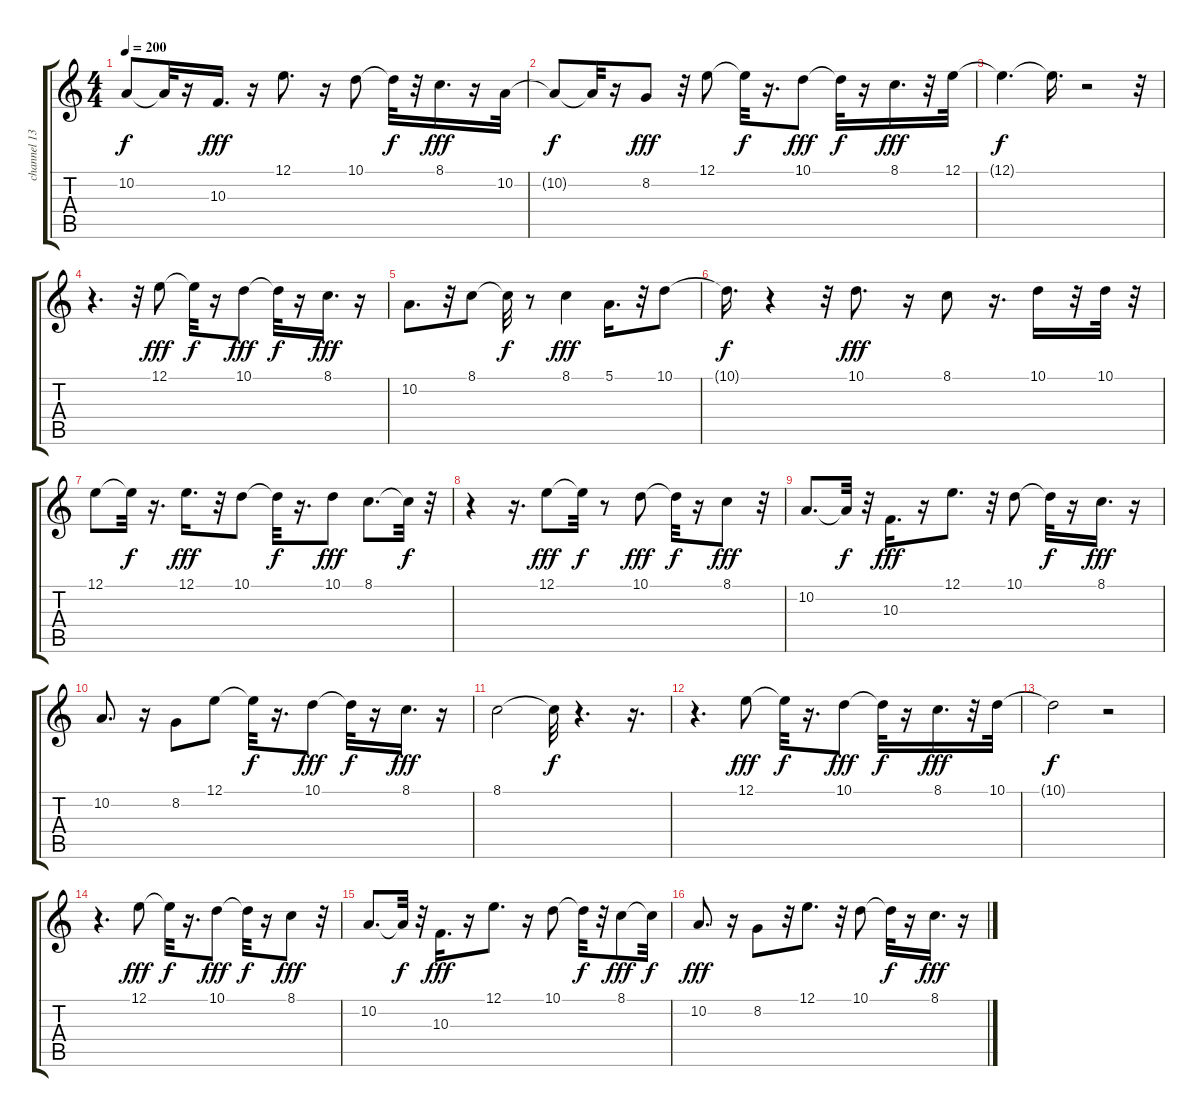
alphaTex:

\track ("channel 13          " "channel 13") {instrument piccolo}
\staff {score tabs}
\tuning (E4 B3 G3 D3 A2 E2) {hide}
\ts (4 4)
\tempo 200
\clef g2
\ks c
10.2{t}.8{dy f} 10.2{t}.32 r.16 10.3.16{d dy fff} r.16 12.1.8{d} r.16 10.1.8 10.1{t}.32{dy f} r.32 8.1.16{d dy fff} r.16 10.2.32 |
10.2{t}.8{dy f} 10.2{t}.32 r.16 8.2.8{dy fff} r.32 12.1.8 12.1{t}.32{dy f} r.16{d} 10.1.8{dy fff} 10.1{t}.32{dy f} r.16 8.1.16{d dy fff} r.32 12.1.32 |
12.1{t}.4{d dy f} 12.1{t}.16{d} r.2 r.32 |
r.4{d} r.32 12.1.8{dy fff} 12.1{t}.32{dy f} r.16 10.1.8{dy fff} 10.1{t}.32{dy f} r.16 8.1.16{d dy fff} r.16 |
10.2.8{d} r.32 8.1.8 8.1{t}.32{dy f} r.8 8.1.4{dy fff} 5.1.16{d} r.32 10.1.8 |
10.1{t}.16{d dy f} r.4 r.32 10.1.8{d dy fff} r.16 8.1.8 r.16{d} 10.1.16 r.32 10.1.32 r.32 |
12.1.8 12.1{t}.32{dy f} r.16{d} 12.1.16{d dy fff} r.32 10.1.8 10.1{t}.32{dy f} r.16{d} 10.1.8{dy fff} 8.1.8{d} 8.1{t}.32{dy f} r.32 |
r.4 r.16{d} 12.1.8{dy fff} 12.1{t}.32{dy f} r.8 10.1.8{dy fff} 10.1{t}.32{dy f} r.16 8.1.8{dy fff} r.32 |
10.2.8{d} 10.2{t}.32{dy f} r.32 10.3.16{d dy fff} r.16 12.1.8{d} r.32 10.1.8 10.1{t}.32{dy f} r.16 8.1.16{d dy fff} r.16 |
10.2.8{d} r.16 8.2.8 12.1.8 12.1{t}.32{dy f} r.16{d} 10.1.8{dy fff} 10.1{t}.32{dy f} r.16 8.1.16{d dy fff} r.16 |
8.1.2 8.1{t}.32{dy f} r.4{d} r.16{d} |
r.4{d} 12.1.8{dy fff} 12.1{t}.32{dy f} r.16{d} 10.1.8{dy fff} 10.1{t}.32{dy f} r.16 8.1.16{d dy fff} r.32 10.1.32 |
10.1{t}.2{dy f} r.2 |
r.4{d} 12.1.8{dy fff} 12.1{t}.32{dy f} r.16{d} 10.1.8{dy fff} 10.1{t}.32{dy f} r.16 8.1.8{dy fff} r.32 |
10.2.8{d} 10.2{t}.32{dy f} r.32 10.3.16{d dy fff} r.16 12.1.8{d} r.16 10.1.8 10.1{t}.32{dy f} r.32 8.1.8{dy fff} 8.1{t}.32{dy f} |
10.2.8{d dy fff} r.16 8.2.8 r.32 12.1.8{d} r.32 10.1.8 10.1{t}.32{dy f} r.16 8.1.16{d dy fff} r.16
